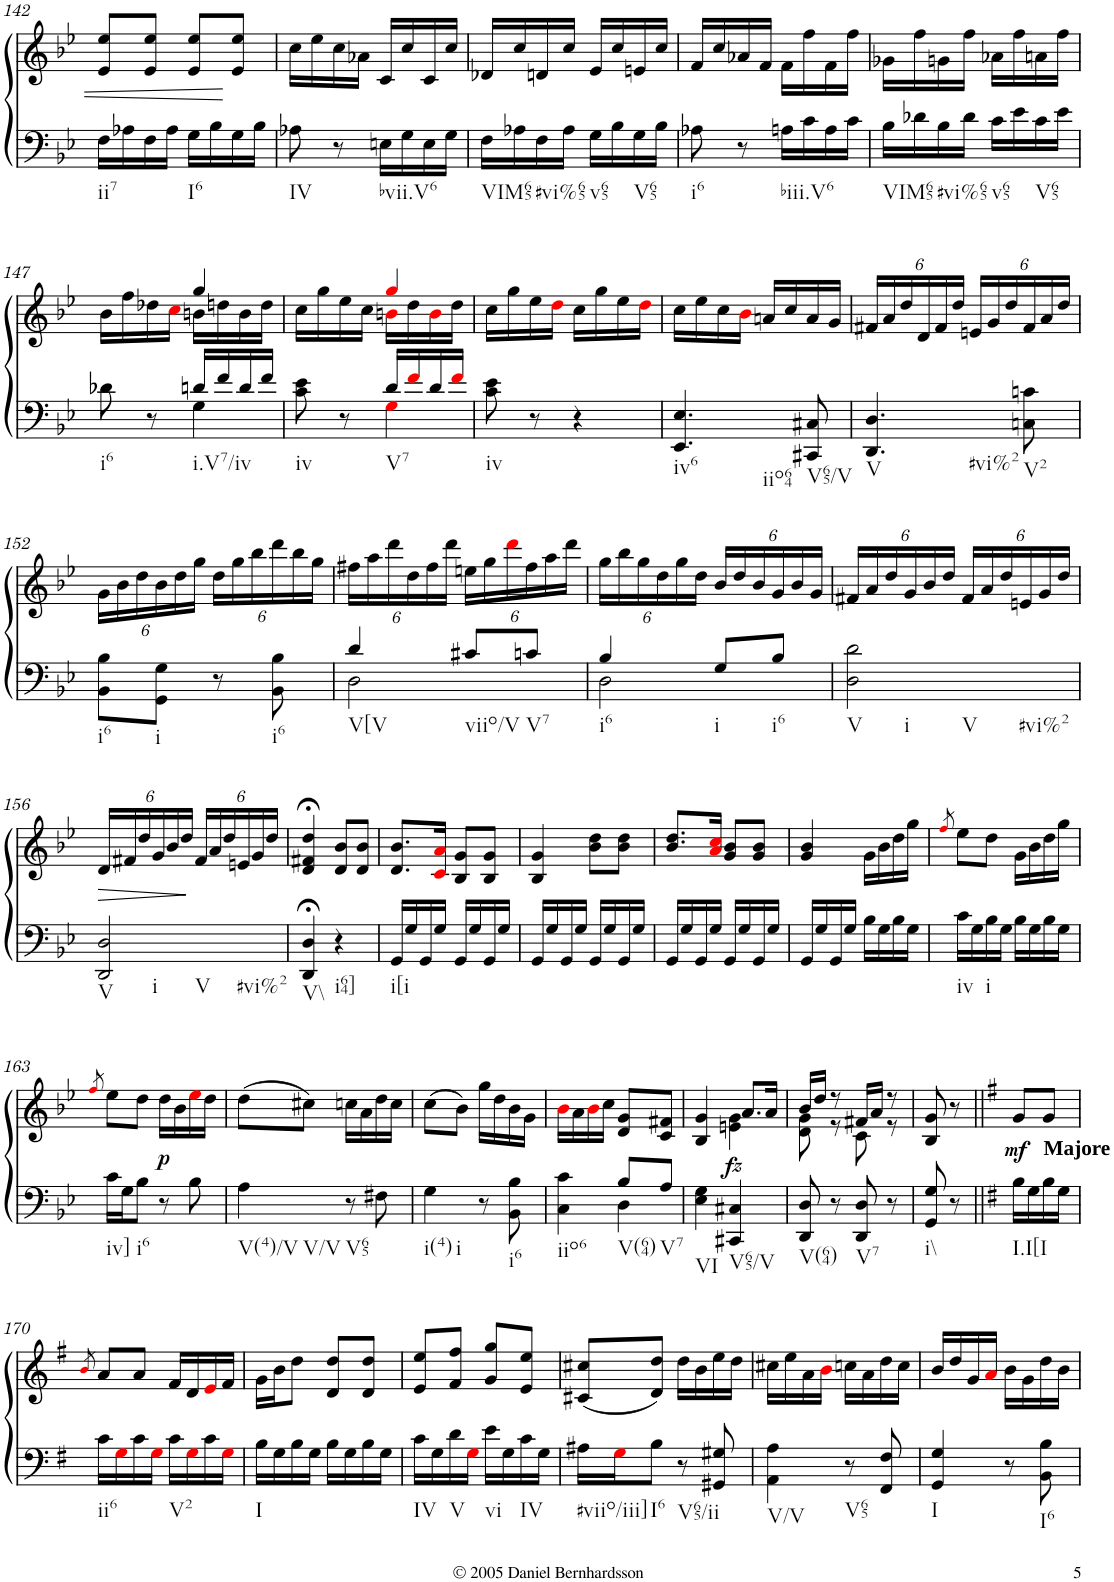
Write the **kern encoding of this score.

**kern	**kern	**dynam
*part1	*part1	*part1
*staff2	*staff1	*staff1/2
*I"Piano	*	*
*I'Pno.	*	*
!!LO:PB:g=z
*clefF4	*clefG2	*
*k[b-e-]	*k[b-e-]	*
*B-:	*B-:	*
*M2/4	*M2/4	*
=142	=142	=142
!LO:TX:b:t=ii7	!	!
16F\LL	8e-/ 8ee-/L	.
16A-X\	.	.
16F\	8e-/ 8ee-/J	.
16A-\JJ	.	.
!LO:TX:b:t=I6	!	!
16G\LL	8e-/ 8ee-/L	.
16B-\	.	.
16G\	8e-/ 8ee-/J	.
16B-\JJ	.	.
=143	=143	=143
!LO:TX:b:t=IV	!	!
8A-X\	16cc\LL	.
.	16ee-\	.
8r	16cc\	.
.	16a-X\JJ	.
!LO:TX:b:t=bvii.V6	!	!
16En\LL	16c/LL	.
16G\	16cc/	.
16E\	16c/	.
16G\JJ	16cc/JJ	.
=144	=144	=144
!LO:TX:b:t=VIM65	!	!
16F\LL	16d-X/LL	.
16A-X\	16cc/	.
!LO:TX:b:t=#vi%65	!	!
16F\	16dn/	.
16A-\JJ	16cc/JJ	.
!LO:TX:b:t=v65	!	!
16G\LL	16e-/LL	.
16B-\	16cc/	.
!LO:TX:b:t=V65	!	!
16G\	16en/	.
16B-\JJ	16cc/JJ	.
=145	=145	=145
!LO:TX:b:t=i6	!	!
8A-X\	16f/LL	.
.	16cc/	.
8r	16a-X/	.
.	16f/JJ	.
!LO:TX:b:t=biii.V6	!	!
16An\LL	16f\LL	.
16c\	16ff\	.
16A\	16f\	.
16c\JJ	16ff\JJ	.
=146	=146	=146
!LO:TX:b:t=VIM65	!	!
16B-\LL	16g-X\LL	.
16d-X\	16ff\	.
!LO:TX:b:t=#vi%65	!	!
16B-\	16gn\	.
16d-\JJ	16ff\JJ	.
!LO:TX:b:t=v65	!	!
16c\LL	16a-X\LL	.
16e-\	16ff\	.
!LO:TX:b:t=V65	!	!
16c\	16an\	.
16e-\JJ	16ff\JJ	.
!!LO:LB:g=z
=147	=147	=147
*^	*^	*
!LO:TX:b:t=i6	!	!	!	!
8d-X\	4ryy	16b-\LL	4ryy	.
.	.	16ff\	.	.
8r	.	16dd-X\	.	.
.	.	16cci\JJ	.	.
!LO:TX:b:t=i.V7/iv	!	!	!	!
16dn/LL	4G\	4gg/	16bn\LL	.
16f/	.	.	16ddn\	.
16d/	.	.	16b\	.
16f/JJ	.	.	16dd\JJ	.
=148	=148	=148	=148	=148
!LO:TX:b:t=iv	!	!	!	!
8c\ 8e-\	4ryy	16cc\LL	4ryy	.
.	.	16gg\	.	.
8r	.	16ee-\	.	.
.	.	16cc\JJ	.	.
!LO:TX:b:t=V7	!	!	!	!
16d/LL	4Gi\	4ggi/	16bni\LL	.
16fi/	.	.	16dd\	.
16d/	.	.	16bi\	.
16fi/JJ	.	.	16dd\JJ	.
*v	*v	*	*	*
=149	=149	=149	=149
!LO:TX:b:t=iv	!	!	!
*	*v	*v	*
8c\ 8e-\	16cc\LL	.
.	16gg\	.
8r	16ee-\	.
.	16ddi\JJ	.
4r	16cc\LL	.
.	16gg\	.
.	16ee-\	.
.	16ddi\JJ	.
=150	=150	=150
!LO:TX:b:t=iv6	!	!
!LO:TX:b:t=iio64	!	!
4.EE-/ 4.E-/	16cc\LL	.
.	16ee-\	.
.	16cc\	.
.	16b-i\JJ	.
.	16an/LL	.
.	16cc/	.
!LO:TX:b:t=V65/V	!	!
8CC#X/ 8C#X/	16a/	.
.	16g/JJ	.
=151	=151	=151
*	*Xbrackettup	*
!LO:TX:b:t=V	!	!
!LO:TX:b:t=#vi%2	!	!
4.DD/ 4.D/	24f#X/LL	.
.	24a/	.
.	24dd/	.
.	24d/	.
.	24f#/	.
.	24dd/JJ	.
.	24en/LL	.
.	24g/	.
.	24dd/	.
!LO:TX:b:t=V2	!	!
8Cn\ 8cn\	24f#/	.
.	24a/	.
.	24dd/JJ	.
!!LO:LB:g=z
=152	=152	=152
!LO:TX:b:t=i6	!	!
8BB-\ 8B-\L	24g\LL	.
.	24b-\	.
.	24dd\	.
!LO:TX:b:t=i	!	!
8GG\ 8G\J	24b-\	.
.	24dd\	.
.	24gg\JJ	.
8r	24dd\LL	.
.	24gg\	.
.	24bb-\	.
!LO:TX:b:t=i6	!	!
8BB-\ 8B-\	24ddd\	.
.	24bb-\	.
.	24gg\JJ	.
=153	=153	=153
*^	*	*
!LO:TX:b:t=V[V	!	!	!
4d/	2D\	24ff#X\LL	.
.	.	24aa\	.
.	.	24ddd\	.
.	.	24dd\	.
.	.	24ff#\	.
.	.	24ddd\JJ	.
!LO:TX:b:t=viio/V	!	!	!
8c#X/L	.	24een\LL	.
.	.	24gg\	.
.	.	24dddi\	.
!LO:TX:b:t=V7	!	!	!
8cn/J	.	24ff#\	.
.	.	24aa\	.
.	.	24ddd\JJ	.
=154	=154	=154	=154
!LO:TX:b:t=i6	!	!	!
4B-/	2D\	24gg\LL	.
.	.	24bb-\	.
.	.	24gg\	.
.	.	24dd\	.
.	.	24gg\	.
.	.	24dd\JJ	.
!LO:TX:b:t=i	!	!	!
8G/L	.	24b-/LL	.
.	.	24dd/	.
.	.	24b-/	.
!LO:TX:b:t=i6	!	!	!
8B-/J	.	24g/	.
.	.	24b-/	.
.	.	24g/JJ	.
*v	*v	*	*
=155	=155	=155
!LO:TX:b:t=V	!	!
!LO:TX:b:t=i	!	!
!LO:TX:b:t=V	!	!
!LO:TX:b:t=#vi%2	!	!
2D\ 2d\	24f#X/LL	.
.	24a/	.
.	24dd/	.
.	24g/	.
.	24b-/	.
.	24dd/JJ	.
.	24f#/LL	.
.	24a/	.
.	24dd/	.
.	24en/	.
.	24g/	.
.	24dd/JJ	.
!!LO:LB:g=z
=156	=156	=156
!LO:TX:b:t=V	!	!
!LO:TX:b:t=i	!	!
!LO:TX:b:t=V	!	!
!LO:TX:b:t=#vi%2	!	!
!	!	!LO:HP:b
2DD/ 2D/	24d/LL	>
.	24f#X/	.
.	24dd/	.
.	24g/	.
.	24b-/	.
.	24dd/JJ	.
.	24f#/LL	]
.	24a/	.
.	24dd/	.
.	24en/	.
.	24g/	.
.	24dd/JJ	.
=157	=157	=157
!LO:TX:b:t=V\\	!	!
4DD/;< 4D/;<	4d/;< 4f#X/;< 4dd/;<	.
!LO:TX:b:t=i64]	!	!
4r	8d/ 8b-/L	.
.	8d/ 8b-/J	.
=158	=158	=158
!LO:TX:b:t=i[i	!	!
16GG/LL	8.d/ 8.b-/L	.
16G/	.	.
16GG/	.	.
16G/JJ	16ci/ 16ai/Jk	.
16GG/LL	8B-/ 8g/L	.
16G/	.	.
16GG/	8B-/ 8g/J	.
16G/JJ	.	.
=159	=159	=159
16GG/LL	4B-/ 4g/	.
16G/	.	.
16GG/	.	.
16G/JJ	.	.
16GG/LL	8b-\ 8dd\L	.
16G/	.	.
16GG/	8b-\ 8dd\J	.
16G/JJ	.	.
=160	=160	=160
16GG/LL	8.b-/ 8.dd/L	.
16G/	.	.
16GG/	.	.
16G/JJ	16ai/ 16cci/Jk	.
16GG/LL	8g/ 8b-/L	.
16G/	.	.
16GG/	8g/ 8b-/J	.
16G/JJ	.	.
=161	=161	=161
16GG/LL	4g/ 4b-/	.
16G/	.	.
16GG/	.	.
16G/JJ	.	.
16B-\LL	16g\LL	.
16G\	16b-\	.
16B-\	16dd\	.
16G\JJ	16gg\JJ	.
=162	=162	=162
.	8qffi/	.
!LO:TX:b:t=iv	!	!
16c\LL	8ee-\L	.
16G\	.	.
!LO:TX:b:t=i	!	!
16B-\	8dd\J	.
16G\JJ	.	.
16B-\LL	16g\LL	.
16G\	16b-\	.
16B-\	16dd\	.
16G\JJ	16gg\JJ	.
!!LO:LB:g=z
=163	=163	=163
.	8qffi/	.
!LO:TX:b:t=iv]	!	!
16c\LL	8ee-\L	.
16G\J	.	.
!LO:TX:b:t=i6	!	!
8B-\J	8dd\J	.
!	!	!LO:DY:b
8r	16dd\LL	p
.	16b-\	.
8B-\	16ee-i\	.
.	16dd\JJ	.
=164	=164	=164
!LO:TX:b:t=V(4)/V	!	!
!LO:TX:b:t=V/V	!	!
4A\	(8dd\L	.
.	8cc#X\J)	.
!LO:TX:b:t=V65	!	!
8r	16ccn\LL	.
.	16a\	.
8F#X\	16dd\	.
.	16cc\JJ	.
=165	=165	=165
!LO:TX:b:t=i(4)	!	!
!LO:TX:b:t=i	!	!
4G\	(8cc\L	.
.	8b-\J)	.
8r	16gg\LL	.
.	16dd\	.
!LO:TX:b:t=i6	!	!
8BB-\ 8B-\	16b-\	.
.	16g\JJ	.
=166	=166	=166
*^	*	*
!LO:TX:b:t=iio6	!	!	!
4C\ 4c\	4ryy	16b-i\LL	.
.	.	16a\	.
.	.	16b-i\	.
.	.	16cc\JJ	.
!LO:TX:b:t=V(64)	!	!	!
8B-/L	4D\	8d/ 8g/L	.
!LO:TX:b:t=V7	!	!	!
8A/J	.	8c/ 8f#X/J	.
*v	*v	*	*
=167	=167	=167
*	*^	*
!LO:TX:b:t=VI	!	!	!
4E-\ 4G\	4B-/ 4g/	4ryy	.
!LO:TX:b:t=V65/V	!	!	!
!	!	!	!LO:DY:b
4CC#X/ 4C#X/	8.a/L	4en\ 4g\	fz
.	16a/Jk	.	.
=168	=168	=168	=168
!LO:TX:b:t=V(64)	!	!	!
8DD/ 8D/	16b-/LL	8d\ 8g\	.
.	16dd/JJ	.	.
8r	8r	8r	.
!LO:TX:b:t=V7	!	!	!
8DD/ 8D/	16f#X/LL	8c\	.
.	16a/JJ	.	.
8r	8r	8r	.
=169	=169	=169	=169
!LO:TX:b:t=i\\	!	!	!
*	*v	*v	*
8GG/ 8G/	8B-/ 8g/	.
8r	8r	.
=169X2||	=169X2||	=169X2||
*k[f#]	*k[f#]	*
*G:	*G:	*
!	!LO:TX:b:B:t=Majore	!
!LO:TX:b:t=I.I[I	!	!
!	!	!LO:DY:b
16B\LL	8g/L	mf
16G\	.	.
16B\	8g/J	.
16G\JJ	.	.
!!LO:LB:g=z
=170	=170	=170
.	8qbi/	.
!LO:TX:b:t=ii6	!	!
16c\LL	8a/L	.
16Gi\	.	.
16c\	8a/J	.
16Gi\JJ	.	.
!LO:TX:b:t=V2	!	!
16c\LL	16f#/LL	.
16Gi\	16d/	.
16c\	16ei/	.
16Gi\JJ	16f#/JJ	.
=171	=171	=171
!LO:TX:b:t=I	!	!
16B\LL	16g\LL	.
16G\	16b\J	.
16B\	8dd\J	.
16G\JJ	.	.
16B\LL	8d/ 8dd/L	.
16G\	.	.
16B\	8d/ 8dd/J	.
16G\JJ	.	.
=172	=172	=172
!LO:TX:b:t=IV	!	!
16c\LL	8e/ 8ee/L	.
16G\	.	.
!LO:TX:b:t=V	!	!
16d\	8f#/ 8ff#/J	.
16Gi\JJ	.	.
!LO:TX:b:t=vi	!	!
16e\LL	8g/ 8gg/L	.
16G\	.	.
!LO:TX:b:t=IV	!	!
16c\	8e/ 8ee/J	.
16G\JJ	.	.
=173	=173	=173
!LO:TX:b:t=#viio/iii]	!	!
16A#X\LL	(8c#X/ 8cc#X/L	.
16Gi\J	.	.
!LO:TX:b:t=I6	!	!
8B\J	8d/ 8dd/J)	.
!LO:TX:b:t=V65/ii	!	!
8r	16dd\LL	.
.	16b\	.
8GG#X/ 8G#X/	16ee\	.
.	16dd\JJ	.
=174	=174	=174
!LO:TX:b:t=V/V	!	!
4AA\ 4A\	16cc#X\LL	.
.	16ee\	.
.	16a\	.
.	16bi\JJ	.
!LO:TX:b:t=V65	!	!
8r	16ccn\LL	.
.	16a\	.
8FF#/ 8F#/	16dd\	.
.	16cc\JJ	.
=175	=175	=175
!LO:TX:b:t=I	!	!
4GG/ 4G/	16b/LL	.
.	16dd/	.
.	16g/	.
.	16ai/JJ	.
8r	16b\LL	.
.	16g\	.
!LO:TX:b:t=I6	!	!
8BB\ 8B\	16dd\	.
.	16b\JJ	.
=	=	=
*-	*-	*-
